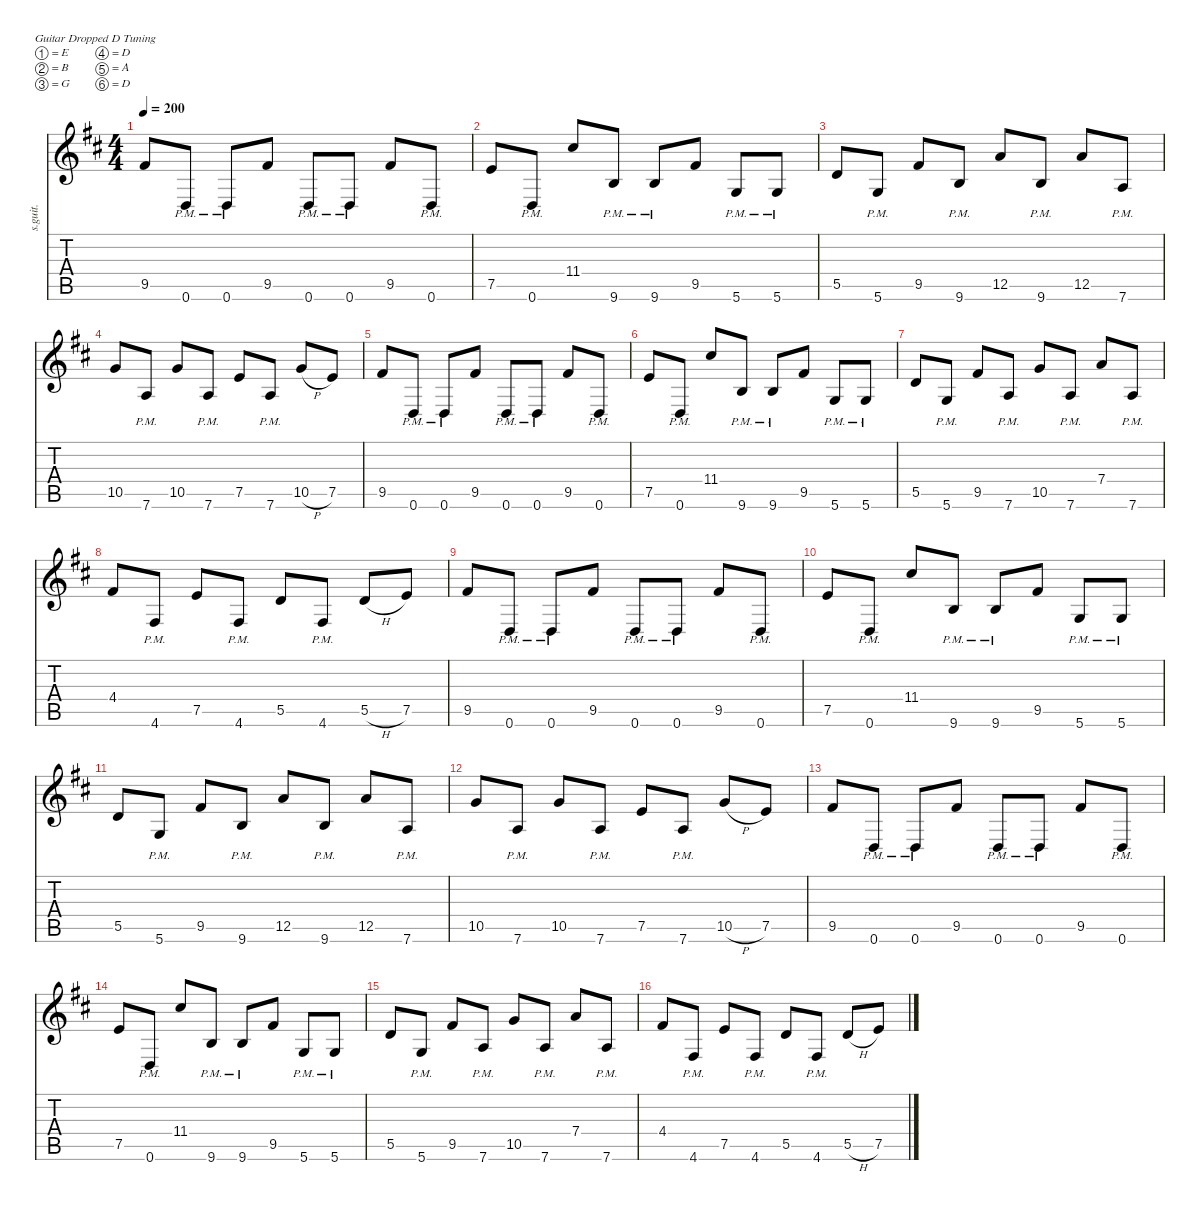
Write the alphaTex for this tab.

\defaultSystemsLayout 4
\hideDynamics
\bracketExtendMode nobrackets
\otherSystemsTrackNameOrientation horizontal
\track ("Steel Guitar" "s.guit.") {instrument acousticguitarsteel}
\staff {score tabs}
\tuning (E4 B3 G3 D3 A2 D2)
\ts (4 4)
\tempo 200
\clef g2
\ks d
9.5{acc #}.8{dy mf instrument acousticguitarsteel beam Up} 0.6{pm acc forcenatural}.8{beam Up} 0.6{pm acc forcenatural}.8{beam Up} 9.5{acc #}.8{beam Up} 0.6{pm acc forcenatural}.8{beam Up} 0.6{pm acc forcenatural}.8{beam Up} 9.5{acc #}.8{beam Up} 0.6{pm acc forcenatural}.8{beam Up} |
7.5{acc forcenatural}.8{beam Up} 0.6{pm acc forcenatural}.8{beam Up} 11.4{acc #}.8{beam Up} 9.6{pm acc forcenatural}.8{beam Up} 9.6{pm acc forcenatural}.8{beam Up} 9.5{acc #}.8{beam Up} 5.6{pm acc forcenatural}.8{beam Up} 5.6{pm acc forcenatural}.8{beam Up} |
5.5{acc forcenatural}.8{beam Up} 5.6{pm acc forcenatural}.8{beam Up} 9.5{acc #}.8{beam Up} 9.6{pm acc forcenatural}.8{beam Up} 12.5{acc forcenatural}.8{beam Up} 9.6{pm acc forcenatural}.8{beam Up} 12.5{acc forcenatural}.8{beam Up} 7.6{pm acc forcenatural}.8{beam Up} |
10.5{acc forcenatural}.8{beam Up} 7.6{pm acc forcenatural}.8{beam Up} 10.5{acc forcenatural}.8{beam Up} 7.6{pm acc forcenatural}.8{beam Up} 7.5{acc forcenatural}.8{beam Up} 7.6{pm acc forcenatural}.8{beam Up} 10.5{h acc forcenatural}.8{beam Up} 7.5{acc forcenatural}.8{beam Up} |
9.5{acc #}.8{beam Up} 0.6{pm acc forcenatural}.8{beam Up} 0.6{pm acc forcenatural}.8{beam Up} 9.5{acc #}.8{beam Up} 0.6{pm acc forcenatural}.8{beam Up} 0.6{pm acc forcenatural}.8{beam Up} 9.5{acc #}.8{beam Up} 0.6{pm acc forcenatural}.8{beam Up} |
7.5{acc forcenatural}.8{beam Up} 0.6{pm acc forcenatural}.8{beam Up} 11.4{acc #}.8{beam Up} 9.6{pm acc forcenatural}.8{beam Up} 9.6{pm acc forcenatural}.8{beam Up} 9.5{acc #}.8{beam Up} 5.6{pm acc forcenatural}.8{beam Up} 5.6{pm acc forcenatural}.8{beam Up} |
5.5{acc forcenatural}.8{beam Up} 5.6{pm acc forcenatural}.8{beam Up} 9.5{acc #}.8{beam Up} 7.6{pm acc forcenatural}.8{beam Up} 10.5{acc forcenatural}.8{beam Up} 7.6{pm acc forcenatural}.8{beam Up} 7.4{acc forcenatural}.8{beam Up} 7.6{pm acc forcenatural}.8{beam Up} |
4.4{acc #}.8{beam Up} 4.6{pm acc #}.8{beam Up} 7.5{acc forcenatural}.8{beam Up} 4.6{pm acc #}.8{beam Up} 5.5{acc forcenatural}.8{beam Up} 4.6{pm acc #}.8{beam Up} 5.5{h acc forcenatural}.8{beam Up} 7.5{acc forcenatural}.8{beam Up} |
9.5{acc #}.8{beam Up} 0.6{pm acc forcenatural}.8{beam Up} 0.6{pm acc forcenatural}.8{beam Up} 9.5{acc #}.8{beam Up} 0.6{pm acc forcenatural}.8{beam Up} 0.6{pm acc forcenatural}.8{beam Up} 9.5{acc #}.8{beam Up} 0.6{pm acc forcenatural}.8{beam Up} |
7.5{acc forcenatural}.8{beam Up} 0.6{pm acc forcenatural}.8{beam Up} 11.4{acc #}.8{beam Up} 9.6{pm acc forcenatural}.8{beam Up} 9.6{pm acc forcenatural}.8{beam Up} 9.5{acc #}.8{beam Up} 5.6{pm acc forcenatural}.8{beam Up} 5.6{pm acc forcenatural}.8{beam Up} |
5.5{acc forcenatural}.8{beam Up} 5.6{pm acc forcenatural}.8{beam Up} 9.5{acc #}.8{beam Up} 9.6{pm acc forcenatural}.8{beam Up} 12.5{acc forcenatural}.8{beam Up} 9.6{pm acc forcenatural}.8{beam Up} 12.5{acc forcenatural}.8{beam Up} 7.6{pm acc forcenatural}.8{beam Up} |
10.5{acc forcenatural}.8{beam Up} 7.6{pm acc forcenatural}.8{beam Up} 10.5{acc forcenatural}.8{beam Up} 7.6{pm acc forcenatural}.8{beam Up} 7.5{acc forcenatural}.8{beam Up} 7.6{pm acc forcenatural}.8{beam Up} 10.5{h acc forcenatural}.8{beam Up} 7.5{acc forcenatural}.8{beam Up} |
9.5{acc #}.8{beam Up} 0.6{pm acc forcenatural}.8{beam Up} 0.6{pm acc forcenatural}.8{beam Up} 9.5{acc #}.8{beam Up} 0.6{pm acc forcenatural}.8{beam Up} 0.6{pm acc forcenatural}.8{beam Up} 9.5{acc #}.8{beam Up} 0.6{pm acc forcenatural}.8{beam Up} |
7.5{acc forcenatural}.8{beam Up} 0.6{pm acc forcenatural}.8{beam Up} 11.4{acc #}.8{beam Up} 9.6{pm acc forcenatural}.8{beam Up} 9.6{pm acc forcenatural}.8{beam Up} 9.5{acc #}.8{beam Up} 5.6{pm acc forcenatural}.8{beam Up} 5.6{pm acc forcenatural}.8{beam Up} |
5.5{acc forcenatural}.8{beam Up} 5.6{pm acc forcenatural}.8{beam Up} 9.5{acc #}.8{beam Up} 7.6{pm acc forcenatural}.8{beam Up} 10.5{acc forcenatural}.8{beam Up} 7.6{pm acc forcenatural}.8{beam Up} 7.4{acc forcenatural}.8{beam Up} 7.6{pm acc forcenatural}.8{beam Up} |
4.4{acc #}.8{beam Up} 4.6{pm acc #}.8{beam Up} 7.5{acc forcenatural}.8{beam Up} 4.6{pm acc #}.8{beam Up} 5.5{acc forcenatural}.8{beam Up} 4.6{pm acc #}.8{beam Up} 5.5{h acc forcenatural}.8{beam Up} 7.5{acc forcenatural}.8{beam Up}
